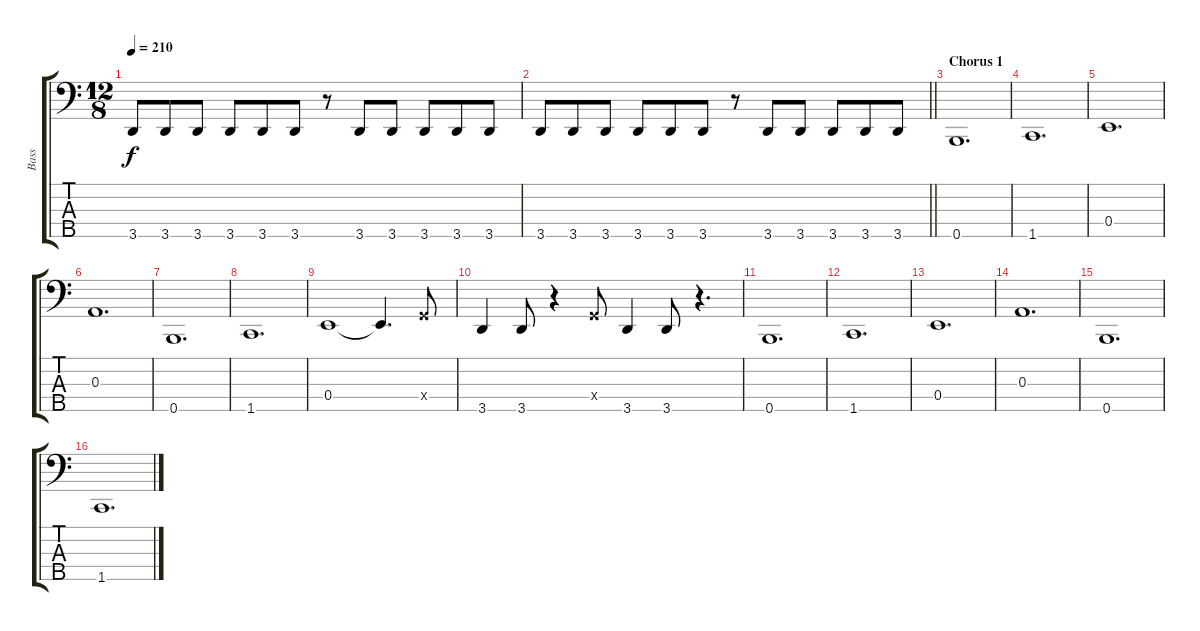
\track ("Bass" "Bass") {mute instrument electricbassfinger}
\staff {score tabs}
\tuning (G2 D2 A1 E1 B0) {hide}
\ts (12 8)
\tempo 210
\clef f4
\ks c
3.5.8{dy f} 3.5.8 3.5.8 3.5.8 3.5.8 3.5.8 r.8 3.5.8 3.5.8 3.5.8 3.5.8 3.5.8 |
\barLineRight lightlight
3.5.8 3.5.8 3.5.8 3.5.8 3.5.8 3.5.8 r.8 3.5.8 3.5.8 3.5.8 3.5.8 3.5.8 |
\section ("" "Chorus 1")
0.5.1{d} |
1.5.1{d} |
0.4.1{d} |
0.3.1{d} |
0.5.1{d} |
1.5.1{d} |
0.4.1 0.4{t}.4{d} 3.4{x}.8 |
3.5.4 3.5.8 r.4 3.4{x}.8 3.5.4 3.5.8 r.4{d} |
0.5.1{d} |
1.5.1{d} |
0.4.1{d} |
0.3.1{d} |
0.5.1{d} |
1.5.1{d}
